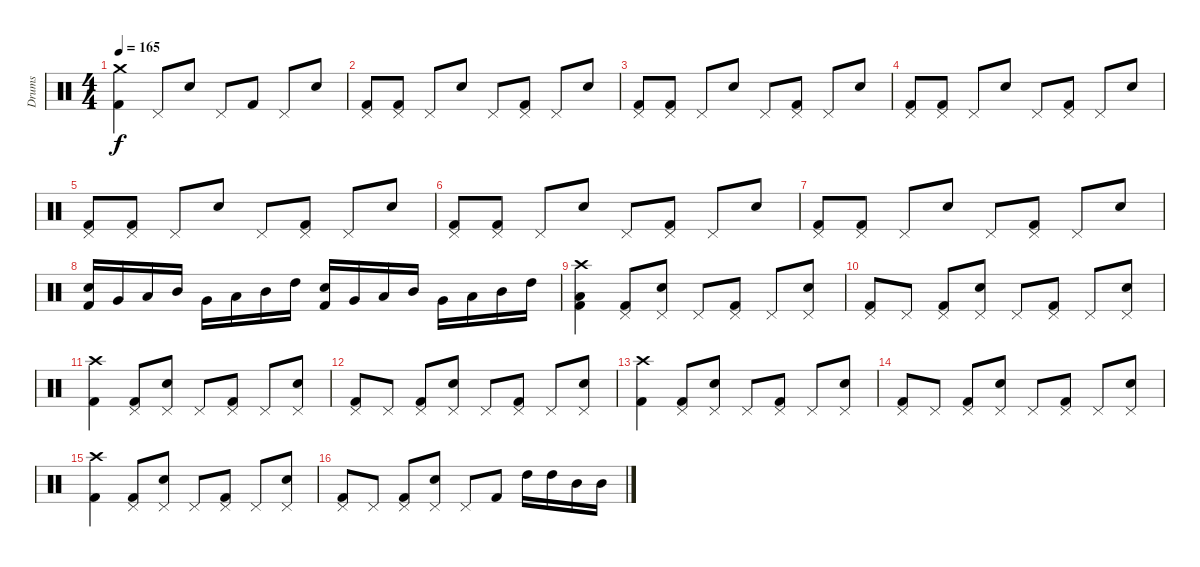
\track ("Drums" "Drums") {instrument percussion}
\staff {score}
\articulation defaults
\ts (4 4)
\tempo 165
\clef neutral
\ks c
("Crash medium (hit)" "Kick (hit) 2").4{dy f} "Pedal Hi-Hat (hit)".8 "Snare (hit) 2".8 "Pedal Hi-Hat (hit)".8 "Kick (hit) 2".8 "Pedal Hi-Hat (hit)".8 "Snare (hit) 2".8 |
("Pedal Hi-Hat (hit)" "Kick (hit) 2").8 ("Pedal Hi-Hat (hit)" "Kick (hit) 2").8 "Pedal Hi-Hat (hit)".8 "Snare (hit) 2".8 "Pedal Hi-Hat (hit)".8 ("Pedal Hi-Hat (hit)" "Kick (hit) 2").8 "Pedal Hi-Hat (hit)".8 "Snare (hit) 2".8 |
("Pedal Hi-Hat (hit)" "Kick (hit) 2").8 ("Pedal Hi-Hat (hit)" "Kick (hit) 2").8 "Pedal Hi-Hat (hit)".8 "Snare (hit) 2".8 "Pedal Hi-Hat (hit)".8 ("Pedal Hi-Hat (hit)" "Kick (hit) 2").8 "Pedal Hi-Hat (hit)".8 "Snare (hit) 2".8 |
("Pedal Hi-Hat (hit)" "Kick (hit) 2").8 ("Pedal Hi-Hat (hit)" "Kick (hit) 2").8 "Pedal Hi-Hat (hit)".8 "Snare (hit) 2".8 "Pedal Hi-Hat (hit)".8 ("Pedal Hi-Hat (hit)" "Kick (hit) 2").8 "Pedal Hi-Hat (hit)".8 "Snare (hit) 2".8 |
("Pedal Hi-Hat (hit)" "Kick (hit) 2").8 ("Pedal Hi-Hat (hit)" "Kick (hit) 2").8 "Pedal Hi-Hat (hit)".8 "Snare (hit) 2".8 "Pedal Hi-Hat (hit)".8 ("Pedal Hi-Hat (hit)" "Kick (hit) 2").8 "Pedal Hi-Hat (hit)".8 "Snare (hit) 2".8 |
("Pedal Hi-Hat (hit)" "Kick (hit) 2").8 ("Pedal Hi-Hat (hit)" "Kick (hit) 2").8 "Pedal Hi-Hat (hit)".8 "Snare (hit) 2".8 "Pedal Hi-Hat (hit)".8 ("Pedal Hi-Hat (hit)" "Kick (hit) 2").8 "Pedal Hi-Hat (hit)".8 "Snare (hit) 2".8 |
("Pedal Hi-Hat (hit)" "Kick (hit) 2").8 ("Pedal Hi-Hat (hit)" "Kick (hit) 2").8 "Pedal Hi-Hat (hit)".8 "Snare (hit) 2".8 "Pedal Hi-Hat (hit)".8 ("Pedal Hi-Hat (hit)" "Kick (hit) 2").8 "Pedal Hi-Hat (hit)".8 "Snare (hit) 2".8 |
("Snare (hit) 2" "Kick (hit) 2").16 "Very Low Tom (hit)".16 "Low Tom (hit)".16 "Mid Tom (hit)".16 "Very Low Tom (hit)".16 "Low Tom (hit)".16 "Mid Tom (hit)".16 "High Tom (hit)".16 ("Snare (hit) 2" "Kick (hit) 2").16 "Very Low Tom (hit)".16 "Low Tom (hit)".16 "Mid Tom (hit)".16 "Very Low Tom (hit)".16 "Low Tom (hit)".16 "Mid Tom (hit)".16 "High Tom (hit)".16 |
("Crash high (hit)" "Low Tom (hit)" "Kick (hit) 2").4 ("Pedal Hi-Hat (hit)" "Kick (hit) 2").8 ("Pedal Hi-Hat (hit)" "Snare (hit) 2").8 "Pedal Hi-Hat (hit)".8 ("Pedal Hi-Hat (hit)" "Kick (hit) 2").8 "Pedal Hi-Hat (hit)".8 ("Pedal Hi-Hat (hit)" "Snare (hit) 2").8 |
("Pedal Hi-Hat (hit)" "Kick (hit) 2").8 "Pedal Hi-Hat (hit)".8 ("Pedal Hi-Hat (hit)" "Kick (hit) 2").8 ("Pedal Hi-Hat (hit)" "Snare (hit) 2").8 "Pedal Hi-Hat (hit)".8 ("Pedal Hi-Hat (hit)" "Kick (hit) 2").8 "Pedal Hi-Hat (hit)".8 ("Pedal Hi-Hat (hit)" "Snare (hit) 2").8 |
("Crash high (hit)" "Kick (hit) 2").4 ("Pedal Hi-Hat (hit)" "Kick (hit) 2").8 ("Pedal Hi-Hat (hit)" "Snare (hit) 2").8 "Pedal Hi-Hat (hit)".8 ("Pedal Hi-Hat (hit)" "Kick (hit) 2").8 "Pedal Hi-Hat (hit)".8 ("Pedal Hi-Hat (hit)" "Snare (hit) 2").8 |
("Pedal Hi-Hat (hit)" "Kick (hit) 2").8 "Pedal Hi-Hat (hit)".8 ("Pedal Hi-Hat (hit)" "Kick (hit) 2").8 ("Pedal Hi-Hat (hit)" "Snare (hit) 2").8 "Pedal Hi-Hat (hit)".8 ("Pedal Hi-Hat (hit)" "Kick (hit) 2").8 "Pedal Hi-Hat (hit)".8 ("Pedal Hi-Hat (hit)" "Snare (hit) 2").8 |
("Crash high (hit)" "Kick (hit) 2").4 ("Pedal Hi-Hat (hit)" "Kick (hit) 2").8 ("Pedal Hi-Hat (hit)" "Snare (hit) 2").8 "Pedal Hi-Hat (hit)".8 ("Pedal Hi-Hat (hit)" "Kick (hit) 2").8 "Pedal Hi-Hat (hit)".8 ("Pedal Hi-Hat (hit)" "Snare (hit) 2").8 |
("Pedal Hi-Hat (hit)" "Kick (hit) 2").8 "Pedal Hi-Hat (hit)".8 ("Pedal Hi-Hat (hit)" "Kick (hit) 2").8 ("Pedal Hi-Hat (hit)" "Snare (hit) 2").8 "Pedal Hi-Hat (hit)".8 ("Pedal Hi-Hat (hit)" "Kick (hit) 2").8 "Pedal Hi-Hat (hit)".8 ("Pedal Hi-Hat (hit)" "Snare (hit) 2").8 |
("Crash high (hit)" "Kick (hit) 2").4 ("Pedal Hi-Hat (hit)" "Kick (hit) 2").8 ("Pedal Hi-Hat (hit)" "Snare (hit) 2").8 "Pedal Hi-Hat (hit)".8 ("Pedal Hi-Hat (hit)" "Kick (hit) 2").8 "Pedal Hi-Hat (hit)".8 ("Pedal Hi-Hat (hit)" "Snare (hit) 2").8 |
("Pedal Hi-Hat (hit)" "Kick (hit) 2").8 "Pedal Hi-Hat (hit)".8 ("Pedal Hi-Hat (hit)" "Kick (hit) 2").8 ("Pedal Hi-Hat (hit)" "Snare (hit) 2").8 "Pedal Hi-Hat (hit)".8 "Kick (hit) 2".8 "High Tom (hit)".16 "High Tom (hit)".16 "Mid Tom (hit)".16 "Mid Tom (hit)".16
